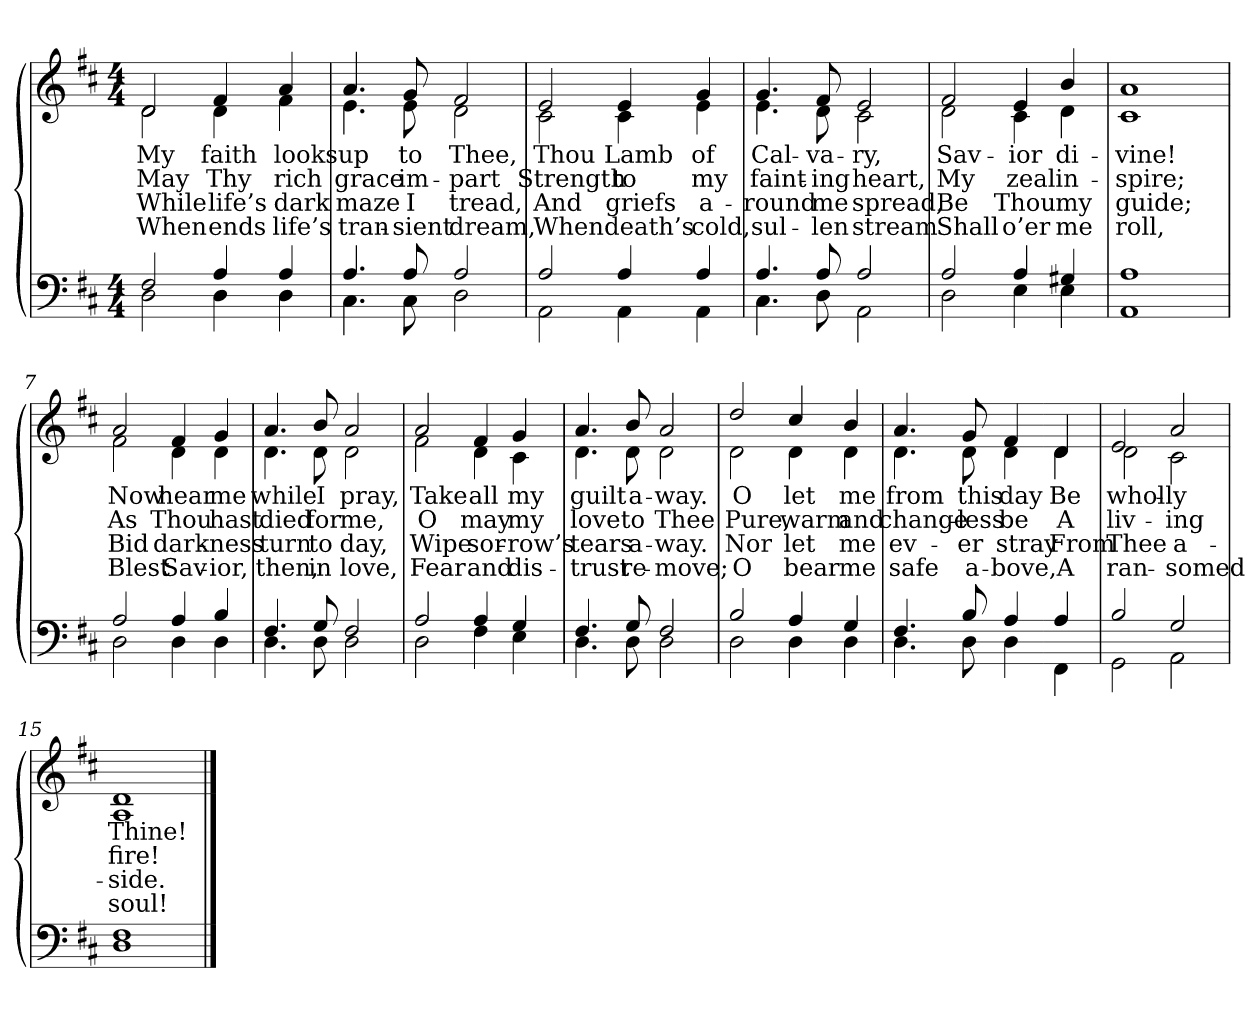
**kern	**kern	**text	**text	**text	**text
*part2	*part1	*part1	*part1	*part1	*part1
*staff2	*staff1	*staff1	*staff1	*staff1	*staff1
*clefF4	*clefG2	*	*	*	*
*k[f#c#]	*k[f#c#]	*	*	*	*
*M4/4	*M4/4	*	*	*	*
=1	=1	=1	=1	=1	=1
*^	*	*	*	*	*
!	!	!LO:TX:b:i:t=Verse	!	!	!	!
!	!	!	!LO:LY:b	!LO:LY:b	!LO:LY:b	!LO:LY:b
*	*	*^	*	*	*	*
2F#/	2D\	2d/	2d\	My	May	While	When
!	!	!	!	!LO:LY:b	!LO:LY:b	!LO:LY:b	!LO:LY:b
4A/	4D\	4f#/	4d\	faith	Thy	life’s	ends
!	!	!	!	!LO:LY:b	!LO:LY:b	!LO:LY:b	!LO:LY:b
4A/	4D\	4a/	4f#\	looks	rich	dark	life’s
=2	=2	=2	=2	=2	=2	=2	=2
!	!	!	!	!LO:LY:b	!LO:LY:b	!LO:LY:b	!LO:LY:b
4.A/	4.C#\	4.a/	4.e\	up	grace	maze	tran-
!	!	!	!	!LO:LY:b	!LO:LY:b	!LO:LY:b	!LO:LY:b
8A/	8C#\	8g/	8e\	to	im-	I	-sient
!	!	!	!	!LO:LY:b	!LO:LY:b	!LO:LY:b	!LO:LY:b
2A/	2D\	2f#/	2d\	Thee,	-part	tread,	dream,
!!LO:LB:g=z	!!
=3	=3	=3	=3	=3	=3	=3	=3
!	!	!	!	!LO:LY:b	!LO:LY:b	!LO:LY:b	!LO:LY:b
2A/	2AA\	2e/	2c#\	Thou	Strength	And	When
!	!	!	!	!LO:LY:b	!LO:LY:b	!LO:LY:b	!LO:LY:b
4A/	4AA\	4e/	4c#\	Lamb	to	griefs	death’s
!	!	!	!	!LO:LY:b	!LO:LY:b	!LO:LY:b	!LO:LY:b
4A/	4AA\	4g/	4e\	of	my	a-	cold,
=4	=4	=4	=4	=4	=4	=4	=4
!	!	!	!	!LO:LY:b	!LO:LY:b	!LO:LY:b	!LO:LY:b
4.A/	4.C#\	4.g/	4.e\	Cal-	faint-	-round	sul-
!	!	!	!	!LO:LY:b	!LO:LY:b	!LO:LY:b	!LO:LY:b
8A/	8D\	8f#/	8d\	-va-	-ing	me	-len
!	!	!	!	!LO:LY:b	!LO:LY:b	!LO:LY:b	!LO:LY:b
2A/	2AA\	2e/	2c#\	-ry,	heart,	spread,	stream
!!LO:LB:g=z	!!
=5	=5	=5	=5	=5	=5	=5	=5
!	!	!	!	!LO:LY:b	!LO:LY:b	!LO:LY:b	!LO:LY:b
2A/	2D\	2f#/	2d\	Sav-	My	Be	Shall
!	!	!	!	!LO:LY:b	!LO:LY:b	!LO:LY:b	!LO:LY:b
4A/	4E\	4e/	4c#\	-ior	zeal	Thou	o’er
!	!	!	!	!LO:LY:b	!LO:LY:b	!LO:LY:b	!LO:LY:b
4G#X/	4E\	4b/	4d\	di-	in-	my	me
=6	=6	=6	=6	=6	=6	=6	=6
!	!	!	!	!LO:LY:b	!LO:LY:b	!LO:LY:b	!LO:LY:b
1A	1AA	1a	1c#	-vine!	-spire;	guide;	roll,
!!LO:LB:g=z	!!
=7	=7	=7	=7	=7	=7	=7	=7
!	!	!	!	!LO:LY:b	!LO:LY:b	!LO:LY:b	!LO:LY:b
2A/	2D\	2a/	2f#\	Now	As	Bid	Blest
!	!	!	!	!LO:LY:b	!LO:LY:b	!LO:LY:b	!LO:LY:b
4A/	4D\	4f#/	4d\	hear	Thou	dark-	Sav-
!	!	!	!	!LO:LY:b	!LO:LY:b	!LO:LY:b	!LO:LY:b
4B/	4D\	4g/	4d\	me	hast	-ness	-ior,
=8	=8	=8	=8	=8	=8	=8	=8
!	!	!	!	!LO:LY:b	!LO:LY:b	!LO:LY:b	!LO:LY:b
4.F#/	4.D\	4.a/	4.d\	while	died	turn	then,
!	!	!	!	!LO:LY:b	!LO:LY:b	!LO:LY:b	!LO:LY:b
8G/	8D\	8b/	8d\	I	for	to	in
!	!	!	!	!LO:LY:b	!LO:LY:b	!LO:LY:b	!LO:LY:b
2F#/	2D\	2a/	2d\	pray,	me,	day,	love,
!!LO:LB:g=z	!!
=9	=9	=9	=9	=9	=9	=9	=9
!	!	!	!	!LO:LY:b	!LO:LY:b	!LO:LY:b	!LO:LY:b
2A/	2D\	2a/	2f#\	Take	O	Wipe	Fear
!	!	!	!	!LO:LY:b	!LO:LY:b	!LO:LY:b	!LO:LY:b
4A/	4F#\	4f#/	4d\	all	may	sor-	and
!	!	!	!	!LO:LY:b	!LO:LY:b	!LO:LY:b	!LO:LY:b
4G/	4E\	4g/	4c#\	my	my	-row’s	dis-
=10	=10	=10	=10	=10	=10	=10	=10
!	!	!	!	!LO:LY:b	!LO:LY:b	!LO:LY:b	!LO:LY:b
4.F#/	4.D\	4.a/	4.d\	guilt	love	tears	-trust
!	!	!	!	!LO:LY:b	!LO:LY:b	!LO:LY:b	!LO:LY:b
8G/	8D\	8b/	8d\	a-	to	a-	re-
!	!	!	!	!LO:LY:b	!LO:LY:b	!LO:LY:b	!LO:LY:b
2F#/	2D\	2a/	2d\	-way.	Thee	-way.	-move;
!!LO:LB:g=z	!!
=11	=11	=11	=11	=11	=11	=11	=11
!	!	!	!	!LO:LY:b	!LO:LY:b	!LO:LY:b	!LO:LY:b
2B/	2D\	2dd/	2d\	O	Pure,	Nor	O
!	!	!	!	!LO:LY:b	!LO:LY:b	!LO:LY:b	!LO:LY:b
4A/	4D\	4cc#/	4d\	let	warm	let	bear
!	!	!	!	!LO:LY:b	!LO:LY:b	!LO:LY:b	!LO:LY:b
4G/	4D\	4b/	4d\	me	and	me	me
=12	=12	=12	=12	=12	=12	=12	=12
!	!	!	!	!LO:LY:b	!LO:LY:b	!LO:LY:b	!LO:LY:b
4.F#/	4.D\	4.a/	4.d\	from	change-	ev-	safe
!	!	!	!	!LO:LY:b	!LO:LY:b	!LO:LY:b	!LO:LY:b
8B/	8D\	8g/	8d\	this	-less	-er	a-
!	!	!	!	!LO:LY:b	!LO:LY:b	!LO:LY:b	!LO:LY:b
4A/	4D\	4f#/	4d\	day	be	stray	-bove,
!!LO:LB:g=z	!!
=13-	=13-	=13-	=13-	=13-	=13-	=13-	=13-
!	!	!	!	!LO:LY:b	!LO:LY:b	!LO:LY:b	!LO:LY:b
4A/	4FF#\	4d/	4d\	Be	A	From	A
=14	=14	=14	=14	=14	=14	=14	=14
!	!	!	!	!LO:LY:b	!LO:LY:b	!LO:LY:b	!LO:LY:b
2B/	2GG\	2e/	2d\	whol-	liv-	Thee	ran-
!	!	!	!	!LO:LY:b	!LO:LY:b	!LO:LY:b	!LO:LY:b
2G/	2AA\	2a/	2c#\	-ly	-ing	a-	-somed
=15	=15	=15	=15	=15	=15	=15	=15
!	!	!	!	!LO:LY:b	!LO:LY:b	!LO:LY:b	!LO:LY:b
1F#	1D	1d	1A	Thine!	fire!	-side.	soul!
*v	*v	*	*	*	*	*	*
*	*v	*v	*	*	*	*
==	==	==	==	==	==
*-	*-	*-	*-	*-	*-
